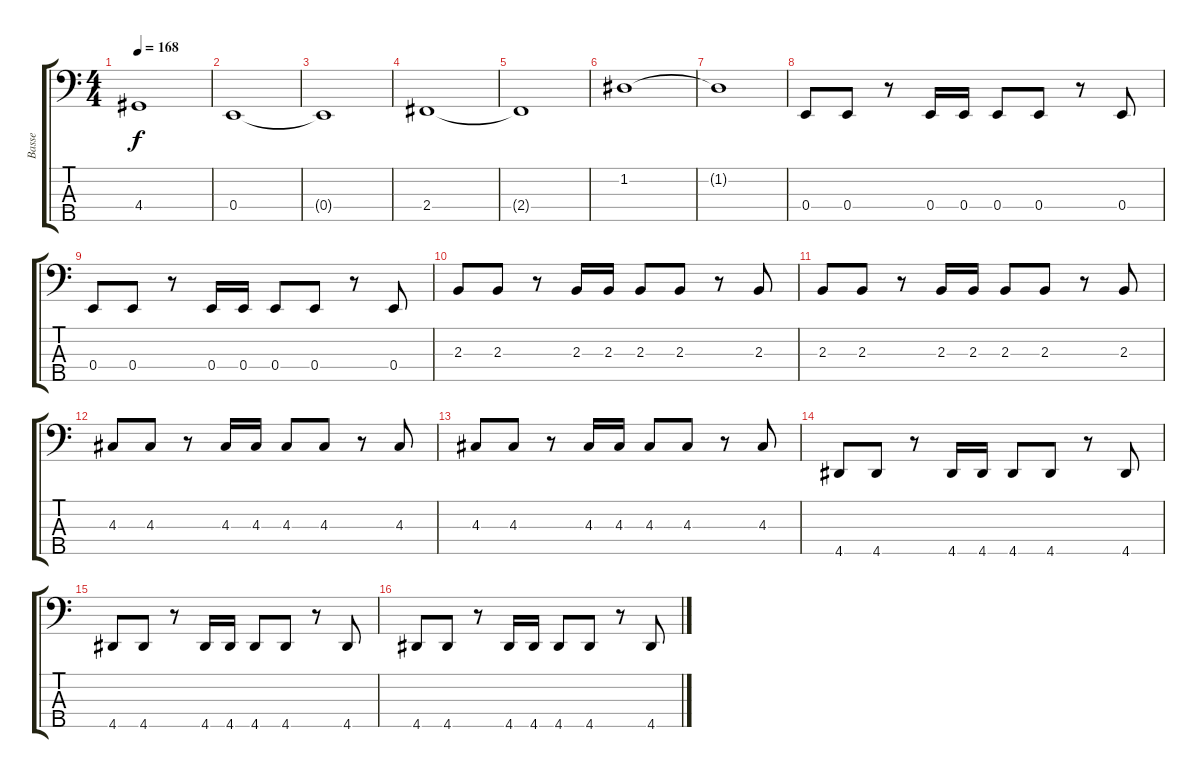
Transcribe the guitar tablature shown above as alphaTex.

\track ("Basse" "Basse") {instrument electricbassfinger}
\staff {score tabs}
\tuning (G2 D2 A1 E1 B0) {hide}
\ts (4 4)
\tempo 168
\clef f4
\ks c
4.4{t}.1{dy f} |
0.4.1 |
0.4{t}.1 |
2.4.1 |
2.4{t}.1 |
1.2.1 |
1.2{t}.1 |
0.4.8 0.4.8 r.8 0.4.16 0.4.16 0.4.8 0.4.8 r.8 0.4.8 |
0.4.8 0.4.8 r.8 0.4.16 0.4.16 0.4.8 0.4.8 r.8 0.4.8 |
2.3.8 2.3.8 r.8 2.3.16 2.3.16 2.3.8 2.3.8 r.8 2.3.8 |
2.3.8 2.3.8 r.8 2.3.16 2.3.16 2.3.8 2.3.8 r.8 2.3.8 |
4.3.8 4.3.8 r.8 4.3.16 4.3.16 4.3.8 4.3.8 r.8 4.3.8 |
4.3.8 4.3.8 r.8 4.3.16 4.3.16 4.3.8 4.3.8 r.8 4.3.8 |
4.5.8 4.5.8 r.8 4.5.16 4.5.16 4.5.8 4.5.8 r.8 4.5.8 |
4.5.8 4.5.8 r.8 4.5.16 4.5.16 4.5.8 4.5.8 r.8 4.5.8 |
4.5.8 4.5.8 r.8 4.5.16 4.5.16 4.5.8 4.5.8 r.8 4.5.8
